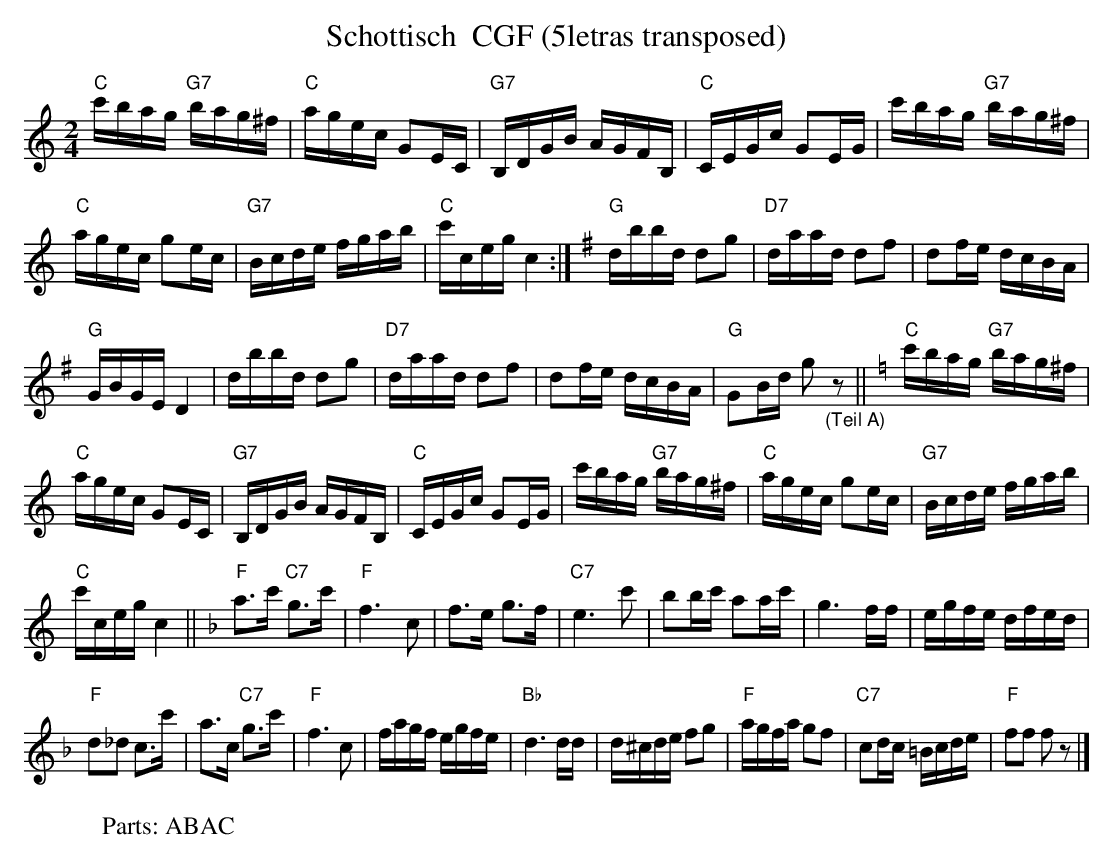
X:1
T: Schottisch  CGF (5letras transposed)
M:2/4
L:1/16
K:C transpose=3 %%MIDI gchordon
"C"c'bag "G7"bag^f | "C"agec G2EC | "G7"B,DGB AGFB, | "C"CEGc G2EG | c'bag "G7"bag^f |
 "C"agec g2ec | \
"G7"Bcde fgab | "C"c'ceg c4 :| [K:G] "G"dbbd d2g2 | "D7"daad d2f2 | d2fe dcBA |
 "G"GBGE D4 | \
dbbd d2g2 | "D7"daad d2f2 | d2fe dcBA | "G"G2Bd g2"_(Teil A)"z2 || [K:C] "C"c'bag "G7"bag^f |
 "C"agec G2EC | "G7"B,DGB AGFB, | "C"CEGc G2EG | c'bag "G7"bag^f | "C"agec g2ec | \
"G7"Bcde fgab |
 "C"c'ceg c4 || [K:F] "F"a3c' "C7"g3c' | "F"f6c2 | \
f3e g3f | "C7"e6c'2 | b2bc' a2ac' | g6ff | egfe dfed |
 "F"d2_d2 c3c' | a3c "C7"g3c' | \
"F"f6c2 | fagf egfe | "Bb"d6dd | d^cde f2g2 | "F"agfa g2f2 | "C7"c2dc =Bcde | "F"f2f2 f2z2 |]
W:Parts: ABAC
